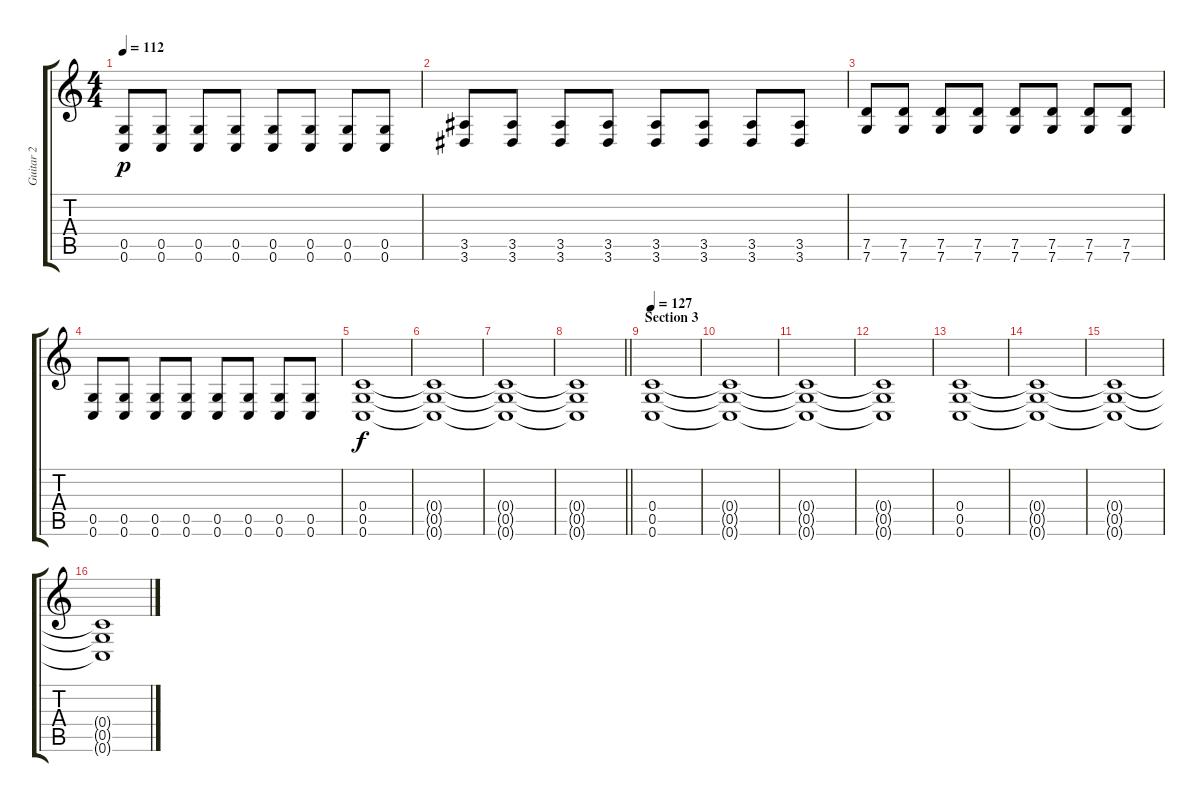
\track ("Guitar 2" "Guitar 2") {instrument overdrivenguitar}
\staff {score tabs}
\tuning (D4 A3 F3 C3 G2 C2) {hide}
\ts (4 4)
\tempo 112
\clef g2
\ks c
(0.5 0.6).8{dy p} (0.5 0.6).8 (0.5 0.6).8 (0.5 0.6).8 (0.5 0.6).8 (0.5 0.6).8 (0.5 0.6).8 (0.5 0.6).8 |
(3.5 3.6).8 (3.5 3.6).8 (3.5 3.6).8 (3.5 3.6).8 (3.5 3.6).8 (3.5 3.6).8 (3.5 3.6).8 (3.5 3.6).8 |
(7.5 7.6).8 (7.5 7.6).8 (7.5 7.6).8 (7.5 7.6).8 (7.5 7.6).8 (7.5 7.6).8 (7.5 7.6).8 (7.5 7.6).8 |
(0.5 0.6).8 (0.5 0.6).8 (0.5 0.6).8 (0.5 0.6).8 (0.5 0.6).8 (0.5 0.6).8 (0.5 0.6).8 (0.5 0.6).8 |
(0.4 0.5 0.6).1{dy f} |
(0.4{t} 0.5{t} 0.6{t}).1 |
(0.4{t} 0.5{t} 0.6{t}).1 |
\barLineRight lightlight
(0.4{t} 0.5{t} 0.6{t}).1 |
\section ("" "Section 3")
\tempo 127
(0.4 0.5 0.6).1 |
(0.4{t} 0.5{t} 0.6{t}).1 |
(0.4{t} 0.5{t} 0.6{t}).1 |
(0.4{t} 0.5{t} 0.6{t}).1 |
(0.4 0.5 0.6).1 |
(0.4{t} 0.5{t} 0.6{t}).1 |
(0.4{t} 0.5{t} 0.6{t}).1 |
(0.4{t} 0.5{t} 0.6{t}).1
